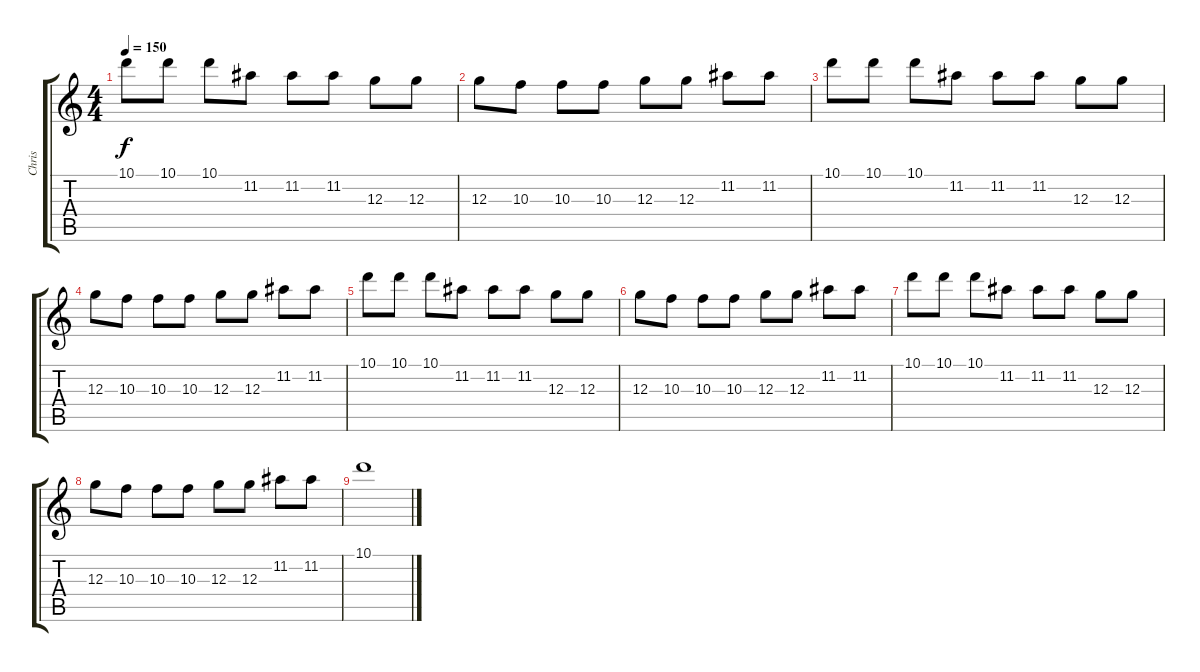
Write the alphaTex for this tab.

\track ("Chris" "Chris") {instrument overdrivenguitar}
\staff {score tabs}
\tuning (E4 B3 G3 D3 A2 E2) {hide}
\ts (4 4)
\tempo 150
\clef g2
\ks c
10.1.8{dy f} 10.1.8 10.1.8 11.2.8 11.2.8 11.2.8 12.3.8 12.3.8 |
12.3.8 10.3.8 10.3.8 10.3.8 12.3.8 12.3.8 11.2.8 11.2.8 |
10.1.8 10.1.8 10.1.8 11.2.8 11.2.8 11.2.8 12.3.8 12.3.8 |
12.3.8 10.3.8 10.3.8 10.3.8 12.3.8 12.3.8 11.2.8 11.2.8 |
10.1.8 10.1.8 10.1.8 11.2.8 11.2.8 11.2.8 12.3.8 12.3.8 |
12.3.8 10.3.8 10.3.8 10.3.8 12.3.8 12.3.8 11.2.8 11.2.8 |
10.1.8 10.1.8 10.1.8 11.2.8 11.2.8 11.2.8 12.3.8 12.3.8 |
12.3.8 10.3.8 10.3.8 10.3.8 12.3.8 12.3.8 11.2.8 11.2.8 |
10.1.1
